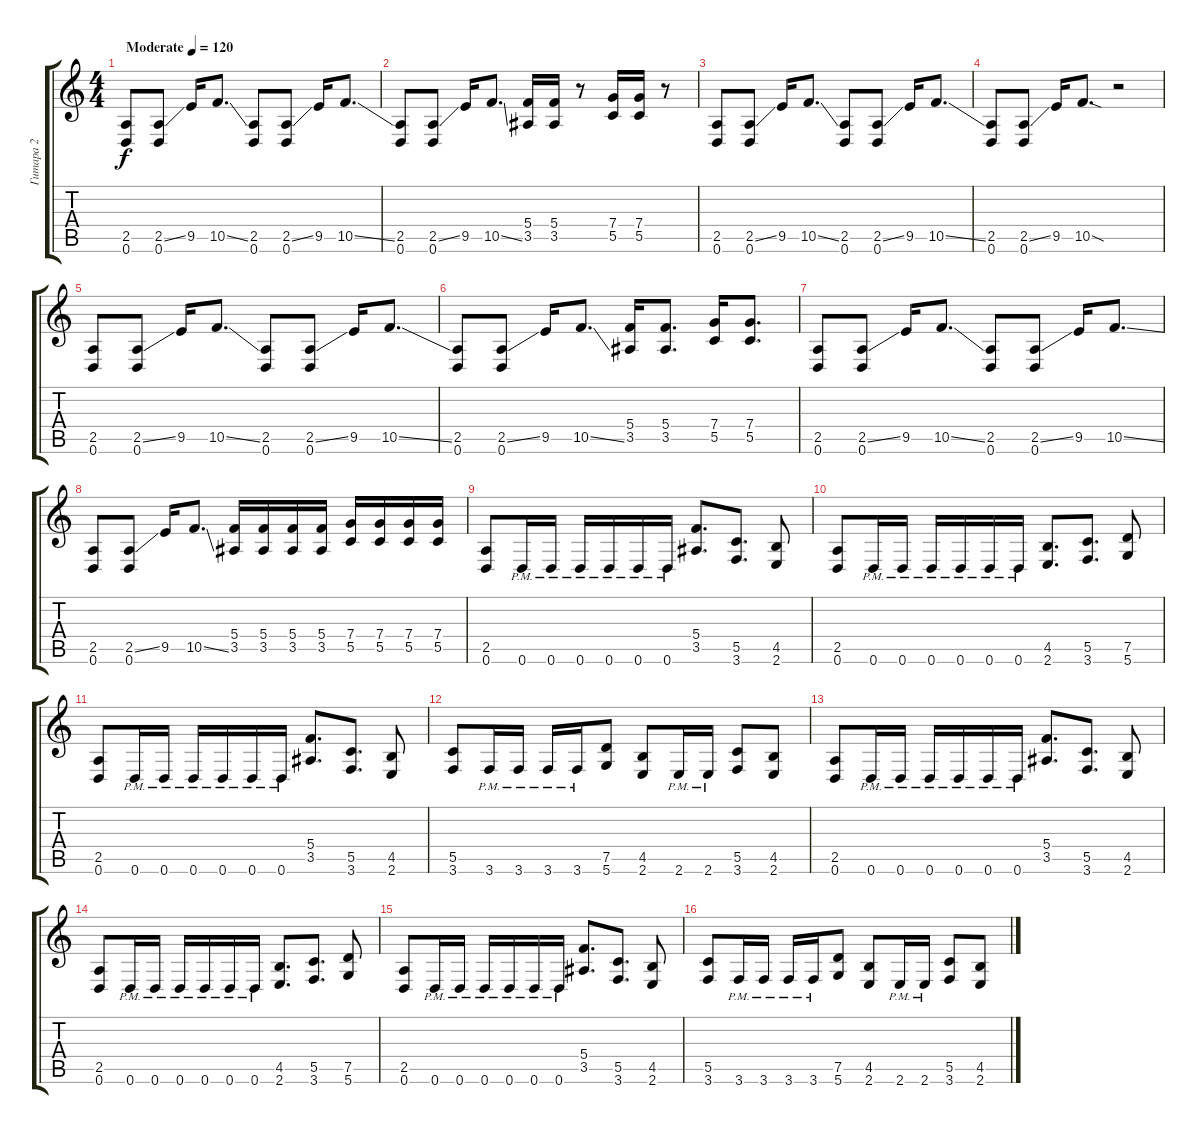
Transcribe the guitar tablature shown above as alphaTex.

\track ("Гитара 2" "Гитара 2") {instrument overdrivenguitar}
\staff {score tabs}
\tuning (D4 A3 F3 C3 G2 D2) {hide}
\ts (4 4)
\tempo (120 "Moderate")
\clef g2
\ks c
(2.5 0.6).8{dy f instrument overdrivenguitar} (2.5{ss} 0.6).8 9.5.16 10.5{ss}.8{d} (2.5 0.6).8 (2.5{ss} 0.6).8 9.5.16 10.5{ss}.8{d} |
(2.5 0.6).8 (2.5{ss} 0.6).8 9.5.16 10.5{ss}.8{d} (5.4 3.5).16 (5.4 3.5).16 r.8 (7.4 5.5).16 (7.4 5.5).16 r.8 |
(2.5 0.6).8 (2.5{ss} 0.6).8 9.5.16 10.5{ss}.8{d} (2.5 0.6).8 (2.5{ss} 0.6).8 9.5.16 10.5{ss}.8{d} |
(2.5 0.6).8 (2.5{ss} 0.6).8 9.5.16 10.5{sod}.8{d} r.2 |
(2.5 0.6).8 (2.5{ss} 0.6).8 9.5.16 10.5{ss}.8{d} (2.5 0.6).8 (2.5{ss} 0.6).8 9.5.16 10.5{ss}.8{d} |
(2.5 0.6).8 (2.5{ss} 0.6).8 9.5.16 10.5{ss}.8{d} (5.4 3.5).16 (5.4 3.5).8{d} (7.4 5.5).16 (7.4 5.5).8{d} |
(2.5 0.6).8 (2.5{ss} 0.6).8 9.5.16 10.5{ss}.8{d} (2.5 0.6).8 (2.5{ss} 0.6).8 9.5.16 10.5{ss}.8{d} |
(2.5 0.6).8 (2.5{ss} 0.6).8 9.5.16 10.5{ss}.8{d} (5.4 3.5).16 (5.4 3.5).16 (5.4 3.5).16 (5.4 3.5).16 (7.4 5.5).16 (7.4 5.5).16 (7.4 5.5).16 (7.4 5.5).16 |
(2.5 0.6).8 0.6{pm}.16 0.6{pm}.16 0.6{pm}.16 0.6{pm}.16 0.6{pm}.16 0.6{pm}.16 (5.4 3.5).8{d} (5.5 3.6).8{d} (4.5 2.6).8 |
(2.5 0.6).8 0.6{pm}.16 0.6{pm}.16 0.6{pm}.16 0.6{pm}.16 0.6{pm}.16 0.6{pm}.16 (4.5 2.6).8{d} (5.5 3.6).8{d} (7.5 5.6).8 |
(2.5 0.6).8 0.6{pm}.16 0.6{pm}.16 0.6{pm}.16 0.6{pm}.16 0.6{pm}.16 0.6{pm}.16 (5.4 3.5).8{d} (5.5 3.6).8{d} (4.5 2.6).8 |
(5.5 3.6).8 3.6{pm}.16 3.6{pm}.16 3.6{pm}.16 3.6{pm}.16 (7.5 5.6).8 (4.5 2.6).8 2.6{pm}.16 2.6{pm}.16 (5.5 3.6).8 (4.5 2.6).8 |
(2.5 0.6).8 0.6{pm}.16 0.6{pm}.16 0.6{pm}.16 0.6{pm}.16 0.6{pm}.16 0.6{pm}.16 (5.4 3.5).8{d} (5.5 3.6).8{d} (4.5 2.6).8 |
(2.5 0.6).8 0.6{pm}.16 0.6{pm}.16 0.6{pm}.16 0.6{pm}.16 0.6{pm}.16 0.6{pm}.16 (4.5 2.6).8{d} (5.5 3.6).8{d} (7.5 5.6).8 |
(2.5 0.6).8 0.6{pm}.16 0.6{pm}.16 0.6{pm}.16 0.6{pm}.16 0.6{pm}.16 0.6{pm}.16 (5.4 3.5).8{d} (5.5 3.6).8{d} (4.5 2.6).8 |
(5.5 3.6).8 3.6{pm}.16 3.6{pm}.16 3.6{pm}.16 3.6{pm}.16 (7.5 5.6).8 (4.5 2.6).8 2.6{pm}.16 2.6{pm}.16 (5.5 3.6).8 (4.5 2.6).8
